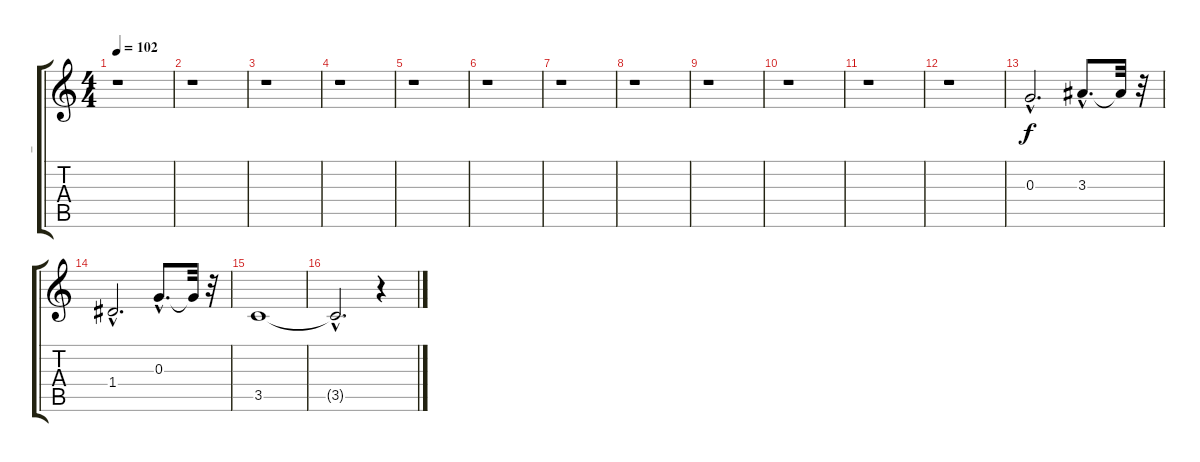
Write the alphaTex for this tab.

\track ("_" "_") {instrument acousticguitarnylon}
\staff {score tabs}
\tuning (E4 B3 G3 D3 A2 E2) {hide}
\ts (4 4)
\tempo 102
\clef g2
\ks c
r.1{dy f} |
r.1 |
r.1 |
r.1 |
r.1 |
r.1 |
r.1 |
r.1 |
r.1 |
r.1 |
r.1 |
r.1 |
0.3{hac}.2{d} 3.3{hac}.8{d} 3.3{t}.32 r.32 |
1.4{hac}.2{d} 0.3{hac}.8{d} 0.3{t}.32 r.32 |
3.5.1 |
3.5{hac t}.2{d} r.4
